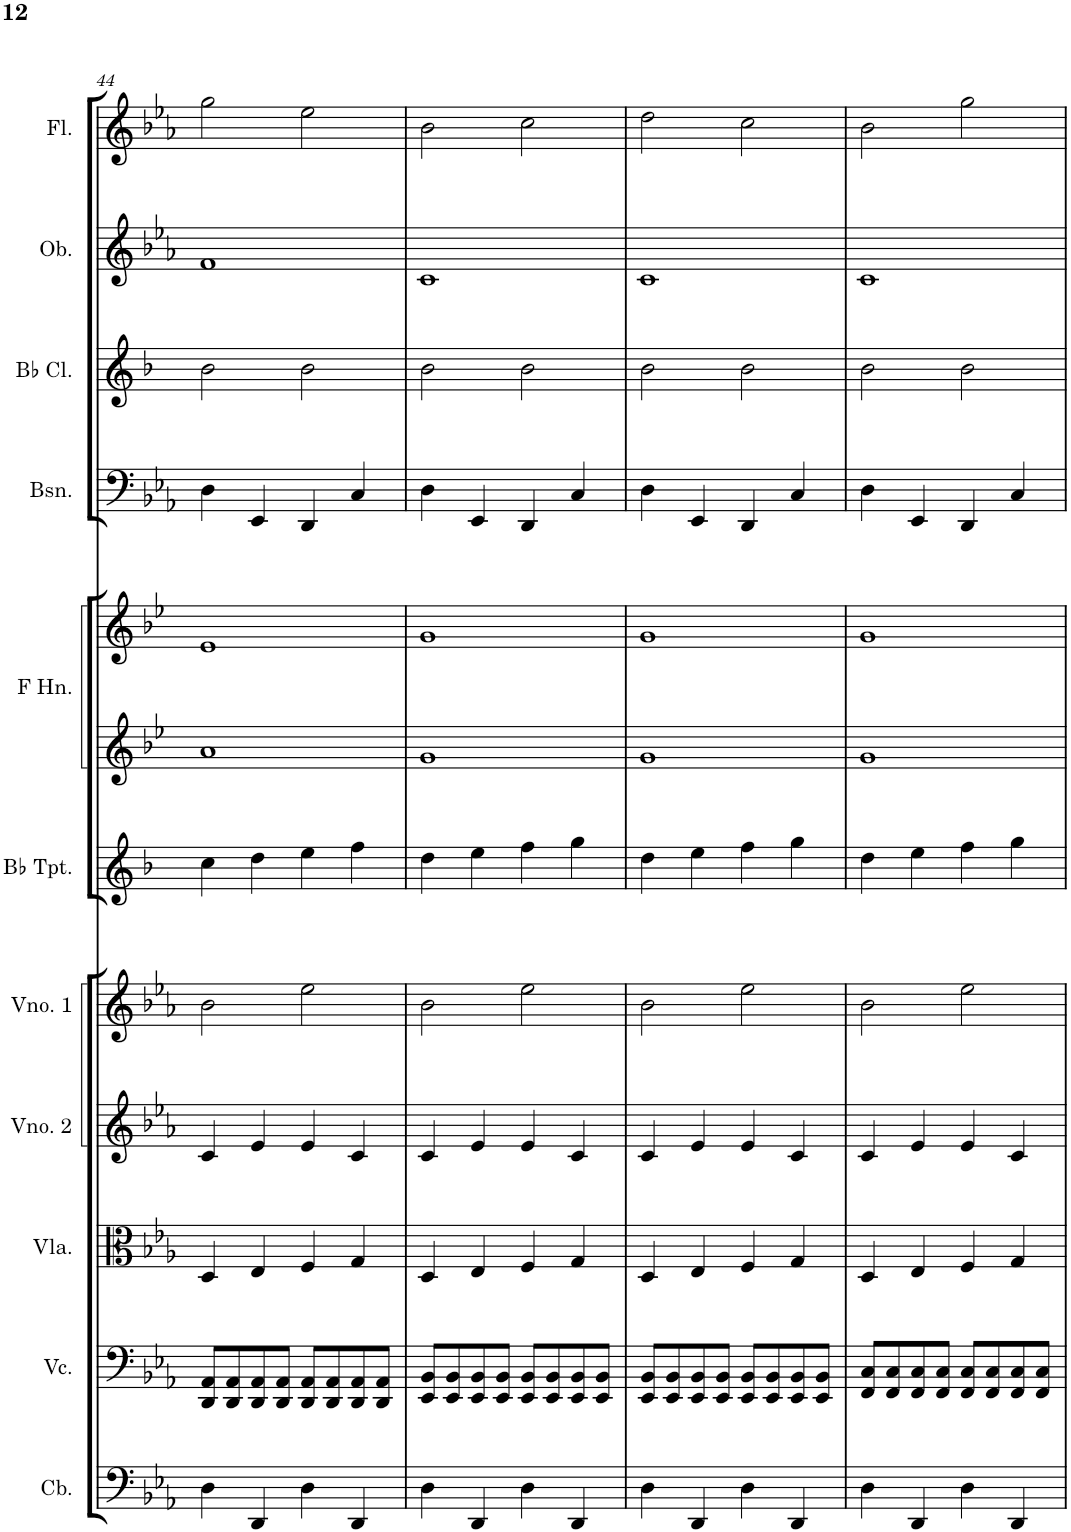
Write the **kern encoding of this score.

**kern	**kern	**kern	**kern	**kern	**kern	**kern	**kern	**kern	**kern	**kern	**kern
*part11	*part10	*part9	*part8	*part7	*part6	*part5	*part5	*part4	*part3	*part2	*part1
*staff12	*staff11	*staff10	*staff9	*staff8	*staff7	*staff6	*staff5	*staff4	*staff3	*staff2	*staff1
*I"Contrabaixo	*I"Violoncelo	*I"Viola	*I"Violino 2	*I"Violino 1	*I"Trumpets in Bb	*I"Horns in F	*	*I"Bassoons	*I"Clarinets in Bb	*I"Oboes	*I"Flutes
*I'Cb.	*I'Vc.	*I'Vla.	*I'Vno. 2	*I'Vno. 1	*	*	*	*I'Bsn.	*	*I'Ob.	*I'Fl.
!!LO:PB:g=z
*clefF4	*clefF4	*clefC3	*clefG2	*clefG2	*clefG2	*clefG2	*clefG2	*clefF4	*clefG2	*clefG2	*clefG2
*Trd7c12	*	*	*	*	*Trd1c2	*Trd4c7	*Trd4c7	*	*Trd1c2	*	*
*k[b-e-a-]	*k[b-e-a-]	*k[b-e-a-]	*k[b-e-a-]	*k[b-e-a-]	*k[b-]	*k[b-e-]	*k[b-e-]	*k[b-e-a-]	*k[b-]	*k[b-e-a-]	*k[b-e-a-]
*M4/4	*M4/4	*M4/4	*M4/4	*M4/4	*M4/4	*M4/4	*M4/4	*M4/4	*M4/4	*M4/4	*M4/4
=44	=44	=44	=44	=44	=44	=44	=44	=44	=44	=44	=44
4D\	8DD/ 8AA-/L	4D/	4c/	2b-\	4cc\	1a	1e-	4D\	2b-\	1f	2gg\
.	8DD/ 8AA-/	.	.	.	.	.	.	.	.	.	.
4DD/	8DD/ 8AA-/	4E-/	4e-/	.	4dd\	.	.	4EE-/	.	.	.
.	8DD/ 8AA-/J	.	.	.	.	.	.	.	.	.	.
4D\	8DD/ 8AA-/L	4F/	4e-/	2ee-\	4ee\	.	.	4DD/	2b-\	.	2ee-\
.	8DD/ 8AA-/	.	.	.	.	.	.	.	.	.	.
4DD/	8DD/ 8AA-/	4G/	4c/	.	4ff\	.	.	4C/	.	.	.
.	8DD/ 8AA-/J	.	.	.	.	.	.	.	.	.	.
=45	=45	=45	=45	=45	=45	=45	=45	=45	=45	=45	=45
4D\	8EE-/ 8BB-/L	4D/	4c/	2b-\	4dd\	1g	1g	4D\	2b-\	1c	2b-\
.	8EE-/ 8BB-/	.	.	.	.	.	.	.	.	.	.
4DD/	8EE-/ 8BB-/	4E-/	4e-/	.	4ee\	.	.	4EE-/	.	.	.
.	8EE-/ 8BB-/J	.	.	.	.	.	.	.	.	.	.
4D\	8EE-/ 8BB-/L	4F/	4e-/	2ee-\	4ff\	.	.	4DD/	2b-\	.	2cc\
.	8EE-/ 8BB-/	.	.	.	.	.	.	.	.	.	.
4DD/	8EE-/ 8BB-/	4G/	4c/	.	4gg\	.	.	4C/	.	.	.
.	8EE-/ 8BB-/J	.	.	.	.	.	.	.	.	.	.
=46	=46	=46	=46	=46	=46	=46	=46	=46	=46	=46	=46
4D\	8EE-/ 8BB-/L	4D/	4c/	2b-\	4dd\	1g	1g	4D\	2b-\	1c	2dd\
.	8EE-/ 8BB-/	.	.	.	.	.	.	.	.	.	.
4DD/	8EE-/ 8BB-/	4E-/	4e-/	.	4ee\	.	.	4EE-/	.	.	.
.	8EE-/ 8BB-/J	.	.	.	.	.	.	.	.	.	.
4D\	8EE-/ 8BB-/L	4F/	4e-/	2ee-\	4ff\	.	.	4DD/	2b-\	.	2cc\
.	8EE-/ 8BB-/	.	.	.	.	.	.	.	.	.	.
4DD/	8EE-/ 8BB-/	4G/	4c/	.	4gg\	.	.	4C/	.	.	.
.	8EE-/ 8BB-/J	.	.	.	.	.	.	.	.	.	.
=47	=47	=47	=47	=47	=47	=47	=47	=47	=47	=47	=47
4D\	8FF/ 8C/L	4D/	4c/	2b-\	4dd\	1g	1g	4D\	2b-\	1c	2b-\
.	8FF/ 8C/	.	.	.	.	.	.	.	.	.	.
4DD/	8FF/ 8C/	4E-/	4e-/	.	4ee\	.	.	4EE-/	.	.	.
.	8FF/ 8C/J	.	.	.	.	.	.	.	.	.	.
4D\	8FF/ 8C/L	4F/	4e-/	2ee-\	4ff\	.	.	4DD/	2b-\	.	2gg\
.	8FF/ 8C/	.	.	.	.	.	.	.	.	.	.
4DD/	8FF/ 8C/	4G/	4c/	.	4gg\	.	.	4C/	.	.	.
.	8FF/ 8C/J	.	.	.	.	.	.	.	.	.	.
=	=	=	=	=	=	=	=	=	=	=	=
*-	*-	*-	*-	*-	*-	*-	*-	*-	*-	*-	*-
